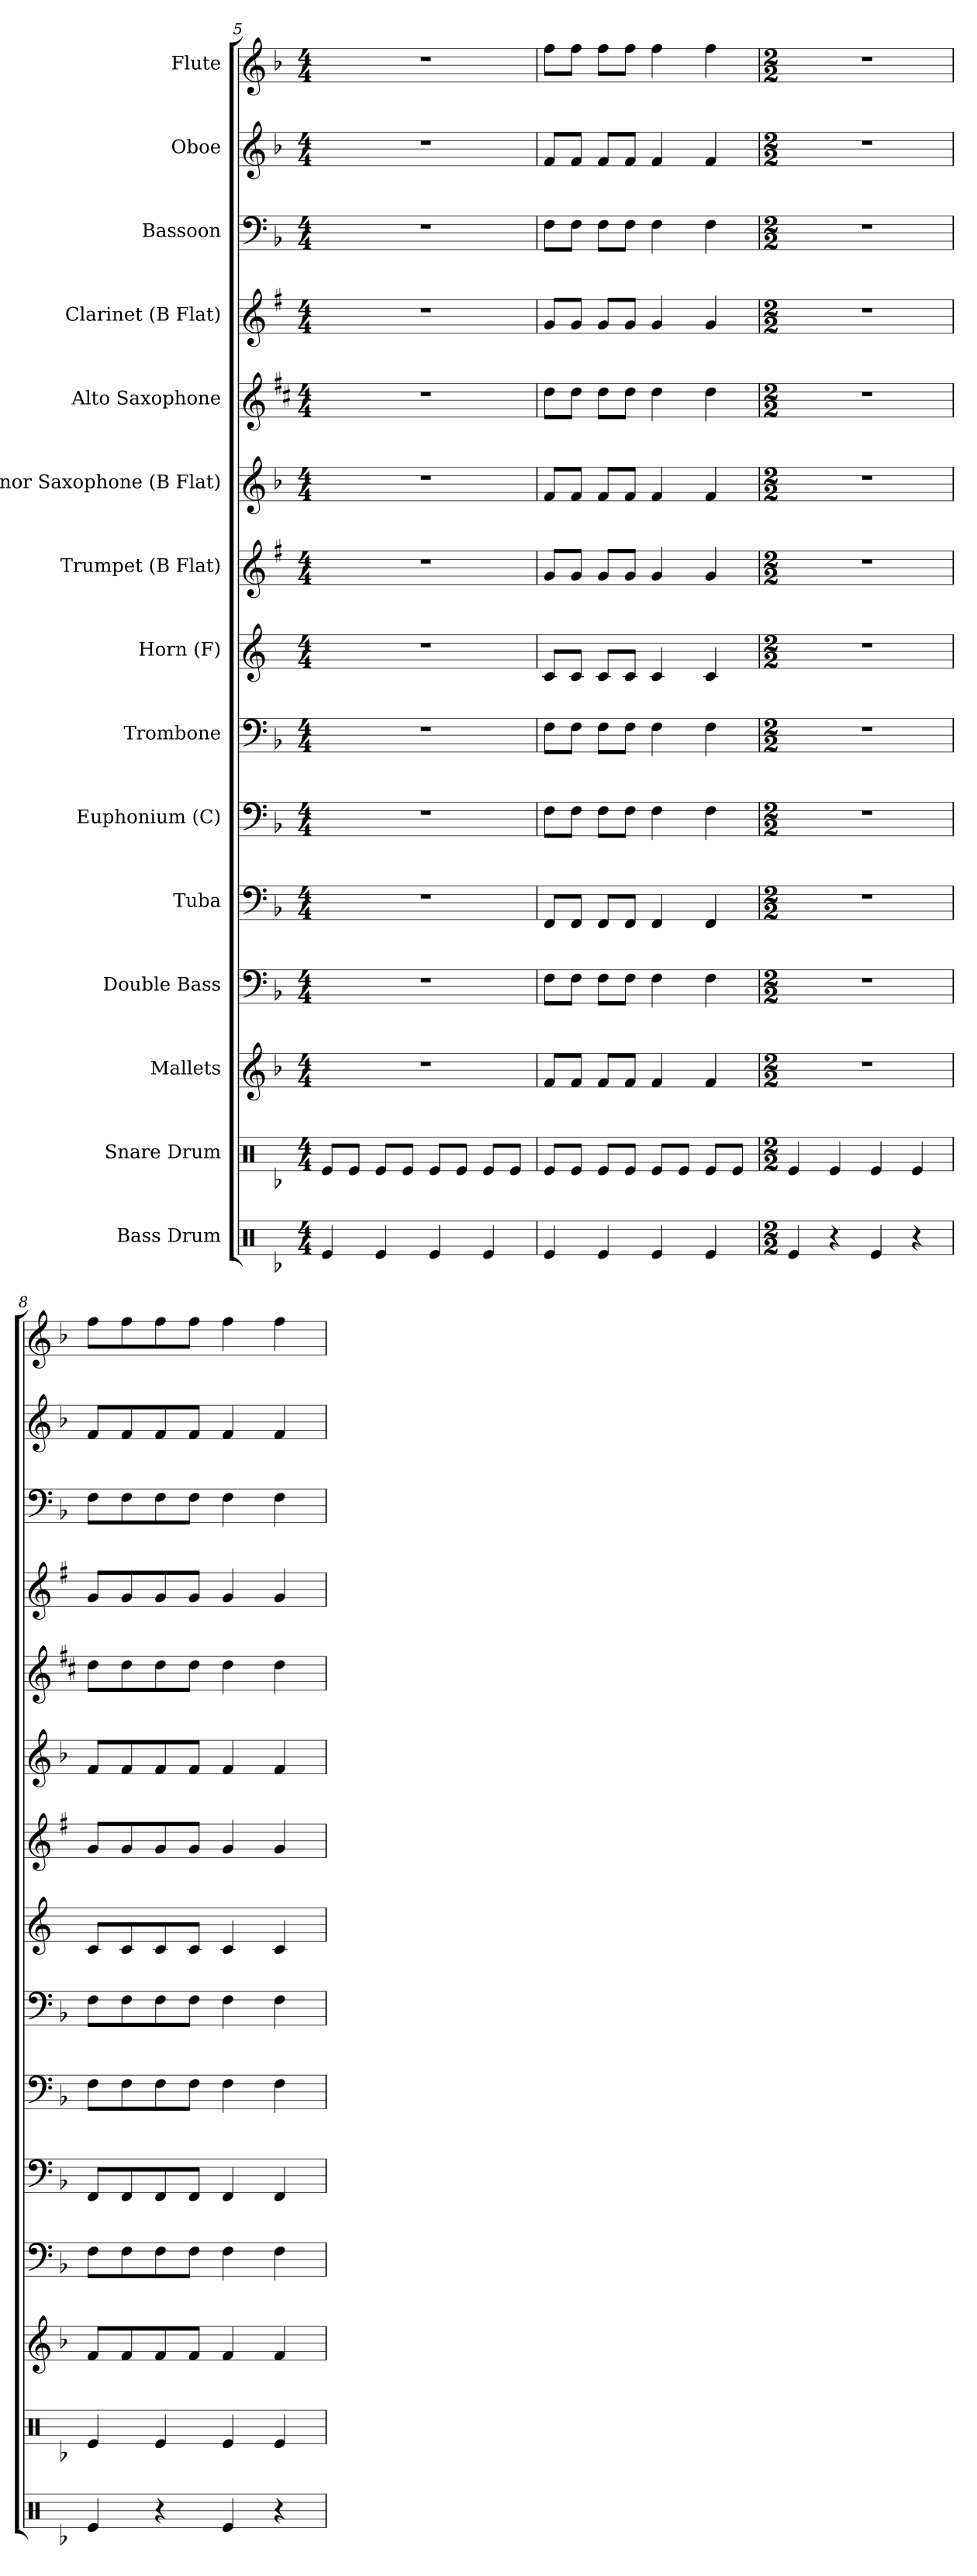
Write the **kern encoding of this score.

**kern	**kern	**kern	**kern	**kern	**kern	**kern	**kern	**kern	**kern	**kern	**kern	**kern	**kern	**kern
*part15	*part14	*part13	*part12	*part11	*part10	*part9	*part8	*part7	*part6	*part5	*part4	*part3	*part2	*part1
*staff15	*staff14	*staff13	*staff12	*staff11	*staff10	*staff9	*staff8	*staff7	*staff6	*staff5	*staff4	*staff3	*staff2	*staff1
*I"Bass Drum	*I"Snare Drum	*I"Mallets	*I"Double Bass	*I"Tuba	*I"Euphonium (C)	*I"Trombone	*I"Horn (F)	*I"Trumpet (B Flat)	*I"Tenor Saxophone (B Flat)	*I"Alto Saxophone	*I"Clarinet (B Flat)	*I"Bassoon	*I"Oboe	*I"Flute
*clefX	*clefX	*clefG2	*clefF4	*clefF4	*clefF4	*clefF4	*clefG2	*clefG2	*clefG2	*clefG2	*clefG2	*clefF4	*clefG2	*clefG2
*	*	*ITrd-14c-24	*ITrd7c12	*	*	*	*ITrd4c7	*ITrd1c2	*ITrd8c14	*ITrd5c9	*ITrd1c2	*	*	*
*k[b-]	*k[b-]	*k[b-]	*k[b-]	*k[b-]	*k[b-]	*k[b-]	*k[b-]	*k[b-]	*k[b-]	*k[b-]	*k[b-]	*k[b-]	*k[b-]	*k[b-]
*F:	*F:	*F:	*F:	*F:	*F:	*F:	*F:	*F:	*F:	*F:	*F:	*F:	*F:	*F:
*M4/4	*M4/4	*M4/4	*M4/4	*M4/4	*M4/4	*M4/4	*M4/4	*M4/4	*M4/4	*M4/4	*M4/4	*M4/4	*M4/4	*M4/4
*MM120	*MM120	*MM120	*MM120	*MM120	*MM120	*MM120	*MM120	*MM120	*MM120	*MM120	*MM120	*MM120	*MM120	*MM120
=5	=5	=5	=5	=5	=5	=5	=5	=5	=5	=5	=5	=5	=5	=5
4Re/	8Re/L	1r	1r	1r	1r	1r	1r	1r	1r	1r	1r	1r	1r	1r
.	8Re/J	.	.	.	.	.	.	.	.	.	.	.	.	.
4Re/	8Re/L	.	.	.	.	.	.	.	.	.	.	.	.	.
.	8Re/J	.	.	.	.	.	.	.	.	.	.	.	.	.
4Re/	8Re/L	.	.	.	.	.	.	.	.	.	.	.	.	.
.	8Re/J	.	.	.	.	.	.	.	.	.	.	.	.	.
4Re/	8Re/L	.	.	.	.	.	.	.	.	.	.	.	.	.
.	8Re/J	.	.	.	.	.	.	.	.	.	.	.	.	.
=6	=6	=6	=6	=6	=6	=6	=6	=6	=6	=6	=6	=6	=6	=6
4Re/	8Re/L	8fff/L	8FF\L	8FF/L	8F\L	8F\L	8F/L	8f/L	8F/L	8f\L	8f/L	8F\L	8f/L	8ff\L
.	8Re/J	8fff/J	8FF\J	8FF/J	8F\J	8F\J	8F/J	8f/J	8F/J	8f\J	8f/J	8F\J	8f/J	8ff\J
4Re/	8Re/L	8fff/L	8FF\L	8FF/L	8F\L	8F\L	8F/L	8f/L	8F/L	8f\L	8f/L	8F\L	8f/L	8ff\L
.	8Re/J	8fff/J	8FF\J	8FF/J	8F\J	8F\J	8F/J	8f/J	8F/J	8f\J	8f/J	8F\J	8f/J	8ff\J
4Re/	8Re/L	4fff/	4FF\	4FF/	4F\	4F\	4F/	4f/	4F/	4f\	4f/	4F\	4f/	4ff\
.	8Re/J	.	.	.	.	.	.	.	.	.	.	.	.	.
4Re/	8Re/L	4fff/	4FF\	4FF/	4F\	4F\	4F/	4f/	4F/	4f\	4f/	4F\	4f/	4ff\
.	8Re/J	.	.	.	.	.	.	.	.	.	.	.	.	.
=7	=7	=7	=7	=7	=7	=7	=7	=7	=7	=7	=7	=7	=7	=7
*M2/2	*M2/2	*M2/2	*M2/2	*M2/2	*M2/2	*M2/2	*M2/2	*M2/2	*M2/2	*M2/2	*M2/2	*M2/2	*M2/2	*M2/2
*	*	*	*	*	*	*	*	*	*	*	*	*	*	*MM120
4Re/	4Re/	1r	1r	1r	1r	1r	1r	1r	1r	1r	1r	1r	1r	1r
4r	4Re/	.	.	.	.	.	.	.	.	.	.	.	.	.
4Re/	4Re/	.	.	.	.	.	.	.	.	.	.	.	.	.
4r	4Re/	.	.	.	.	.	.	.	.	.	.	.	.	.
=8	=8	=8	=8	=8	=8	=8	=8	=8	=8	=8	=8	=8	=8	=8
4Re/	4Re/	8fff/L	8FF\L	8FF/L	8F\L	8F\L	8F/L	8f/L	8F/L	8f\L	8f/L	8F\L	8f/L	8ff\L
.	.	8fff/	8FF\	8FF/	8F\	8F\	8F/	8f/	8F/	8f\	8f/	8F\	8f/	8ff\
4r	4Re/	8fff/	8FF\	8FF/	8F\	8F\	8F/	8f/	8F/	8f\	8f/	8F\	8f/	8ff\
.	.	8fff/J	8FF\J	8FF/J	8F\J	8F\J	8F/J	8f/J	8F/J	8f\J	8f/J	8F\J	8f/J	8ff\J
4Re/	4Re/	4fff/	4FF\	4FF/	4F\	4F\	4F/	4f/	4F/	4f\	4f/	4F\	4f/	4ff\
4r	4Re/	4fff/	4FF\	4FF/	4F\	4F\	4F/	4f/	4F/	4f\	4f/	4F\	4f/	4ff\
=	=	=	=	=	=	=	=	=	=	=	=	=	=	=
*-	*-	*-	*-	*-	*-	*-	*-	*-	*-	*-	*-	*-	*-	*-
